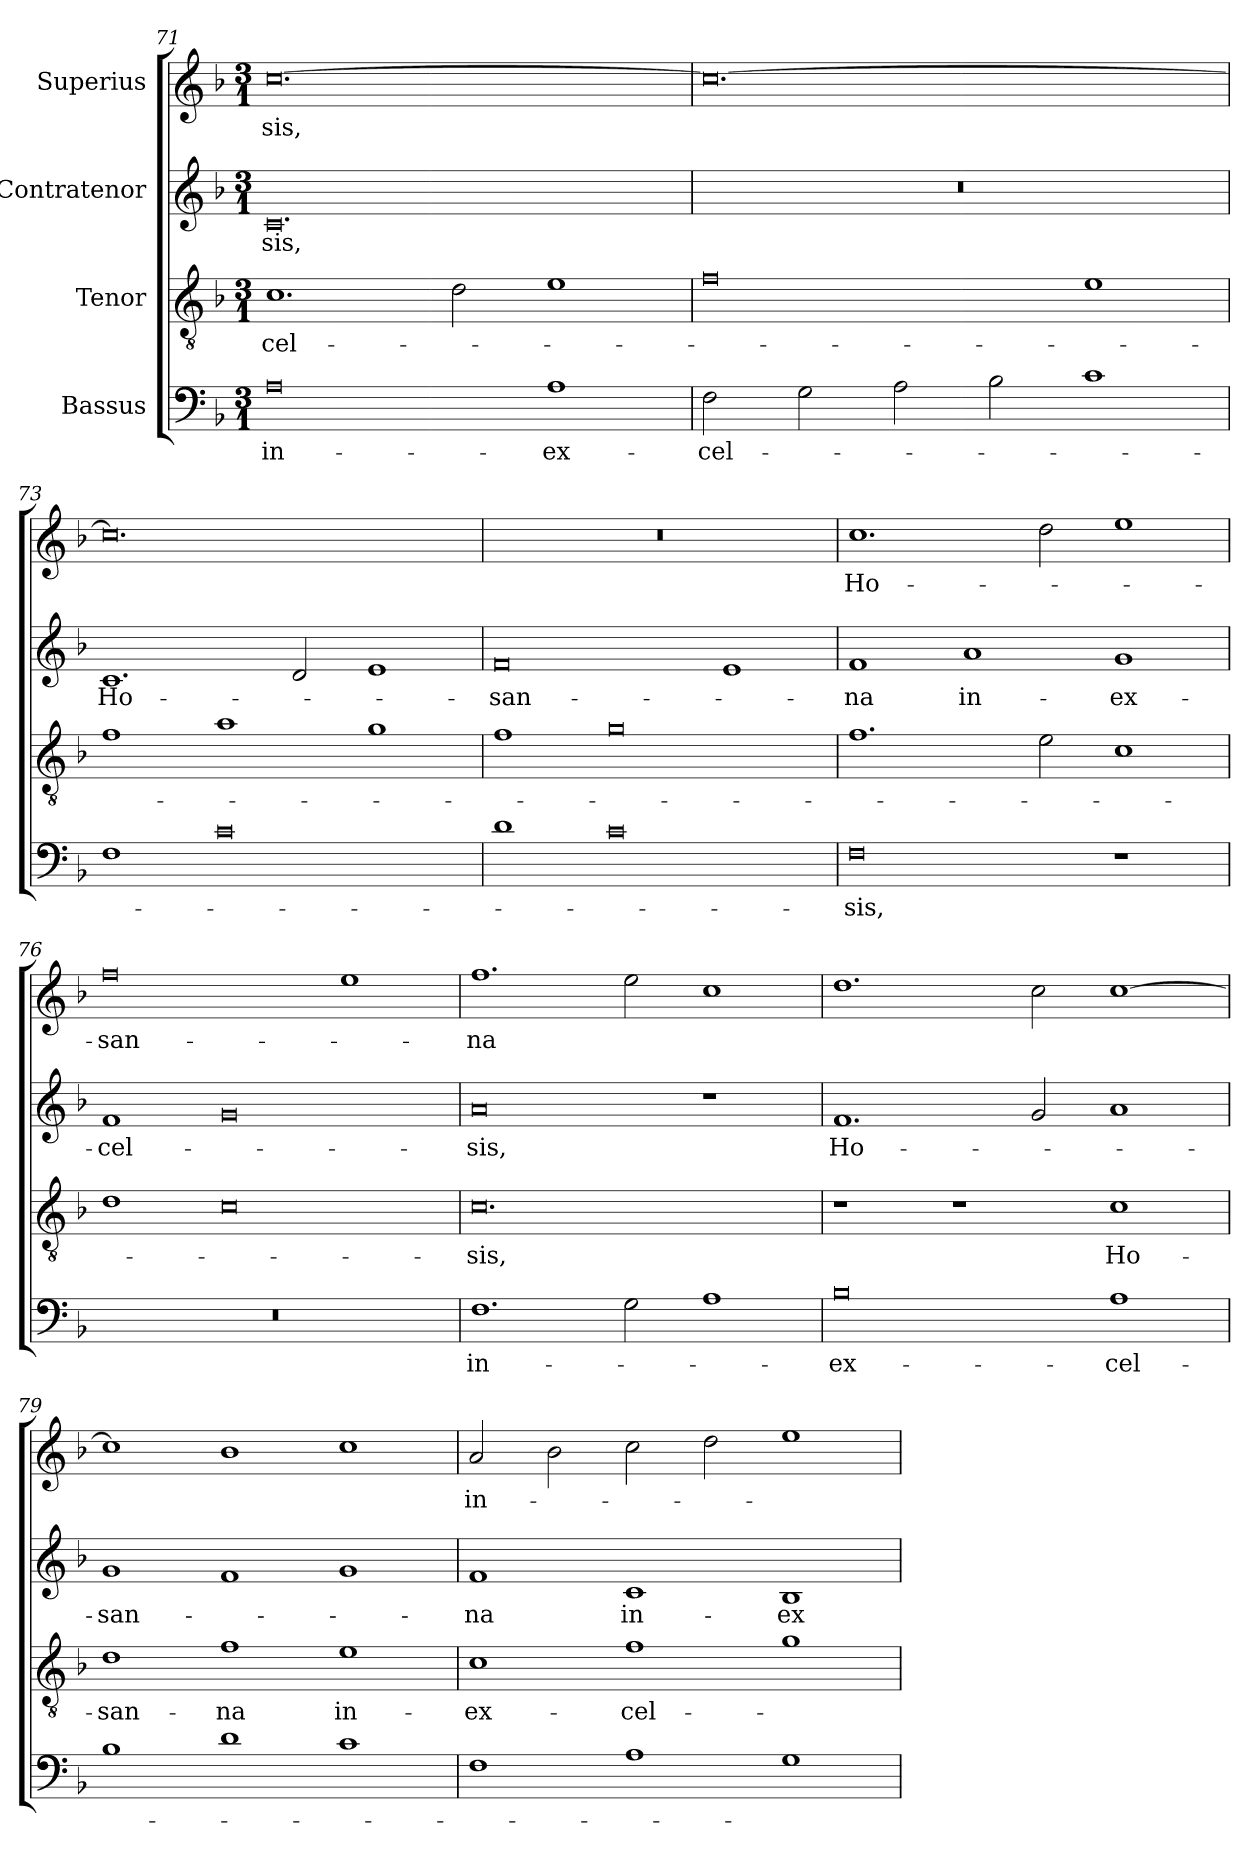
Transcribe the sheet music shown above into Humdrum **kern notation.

**kern	**text	**kern	**text	**kern	**text	**kern	**text
*part4	*part4	*part3	*part3	*part2	*part2	*part1	*part1
*staff4	*staff4	*staff3	*staff3	*staff2	*staff2	*staff1	*staff1
*I"Bassus	*	*I"Tenor	*	*I"Contratenor	*	*I"Superius	*
*clefF4	*	*clefGv2	*	*clefG2	*	*clefG2	*
*k[b-]	*	*k[b-]	*	*k[b-]	*	*k[b-]	*
*M3/1	*	*M3/1	*	*M3/1	*	*M3/1	*
=71	=71	=71	=71	=71	=71	=71	=71
0A\	in-	1.c\	-cel-	0.c/	-sis,	[0.cc\	-sis,
.	.	2d\	.	.	.	.	.
1A\	ex-	1e\	.	.	.	.	.
=72	=72	=72	=72	=72	=72	=72	=72
!	!	!	!	!LO:N:vis=0	!	!	!
2F\	-cel-	0f\	.	0.r	.	0.cc\_	.
2G\	.	.	.	.	.	.	.
2A\	.	.	.	.	.	.	.
2B-\	.	.	.	.	.	.	.
1c\	.	1e\	.	.	.	.	.
=73	=73	=73	=73	=73	=73	=73	=73
1F\	.	1f\	.	1.c/	Ho-	0.cc\]	.
0c\	.	1a\	.	.	.	.	.
.	.	.	.	2d/	.	.	.
.	.	1g\	.	1e/	.	.	.
=74	=74	=74	=74	=74	=74	=74	=74
!	!	!	!	!	!	!LO:N:vis=0	!
1d\	.	1f\	.	0f/	-san-	0.r	.
0c\	.	0g\	.	.	.	.	.
.	.	.	.	1e/	.	.	.
=75	=75	=75	=75	=75	=75	=75	=75
0F\	-sis,	1.f\	.	1f/	-na	1.cc\	Ho-
.	.	.	.	1a/	in-	.	.
.	.	2e\	.	.	.	2dd\	.
1r	.	1c\	.	1g/	ex-	1ee\	.
=76	=76	=76	=76	=76	=76	=76	=76
!LO:N:vis=0	!	!	!	!	!	!	!
0.r	.	1d\	.	1f/	-cel-	0ff\	-san-
.	.	0c\	.	0g/	.	.	.
.	.	.	.	.	.	1ee\	.
=77	=77	=77	=77	=77	=77	=77	=77
1.F\	in-	0.c\	-sis,	0a/	-sis,	1.ff\	-na
2G\	.	.	.	.	.	2ee\	.
1A\	.	.	.	1r	.	1cc\	.
=78	=78	=78	=78	=78	=78	=78	=78
0B-\	ex-	1r	.	1.f/	Ho-	1.dd\	.
.	.	1r	.	.	.	.	.
.	.	.	.	2g/	.	2cc\	.
1A\	-cel-	1c\	Ho-	1a/	.	[1cc\	.
=79	=79	=79	=79	=79	=79	=79	=79
1B-\	.	1d\	-san-	1g/	-san-	1cc\]	.
1d\	.	1f\	-na	1f/	.	1b-\	.
1c\	.	1e\	in-	1g/	.	1cc\	.
=80	=80	=80	=80	=80	=80	=80	=80
1F\	.	1c\	ex-	1f/	-na	2a/	in-
.	.	.	.	.	.	2b-\	.
1A\	.	1f\	-cel-	1c/	in-	2cc\	.
.	.	.	.	.	.	2dd\	.
1G\	.	1g\	.	1B-/	ex-	1ee\	.
=	=	=	=	=	=	=	=
*-	*-	*-	*-	*-	*-	*-	*-
